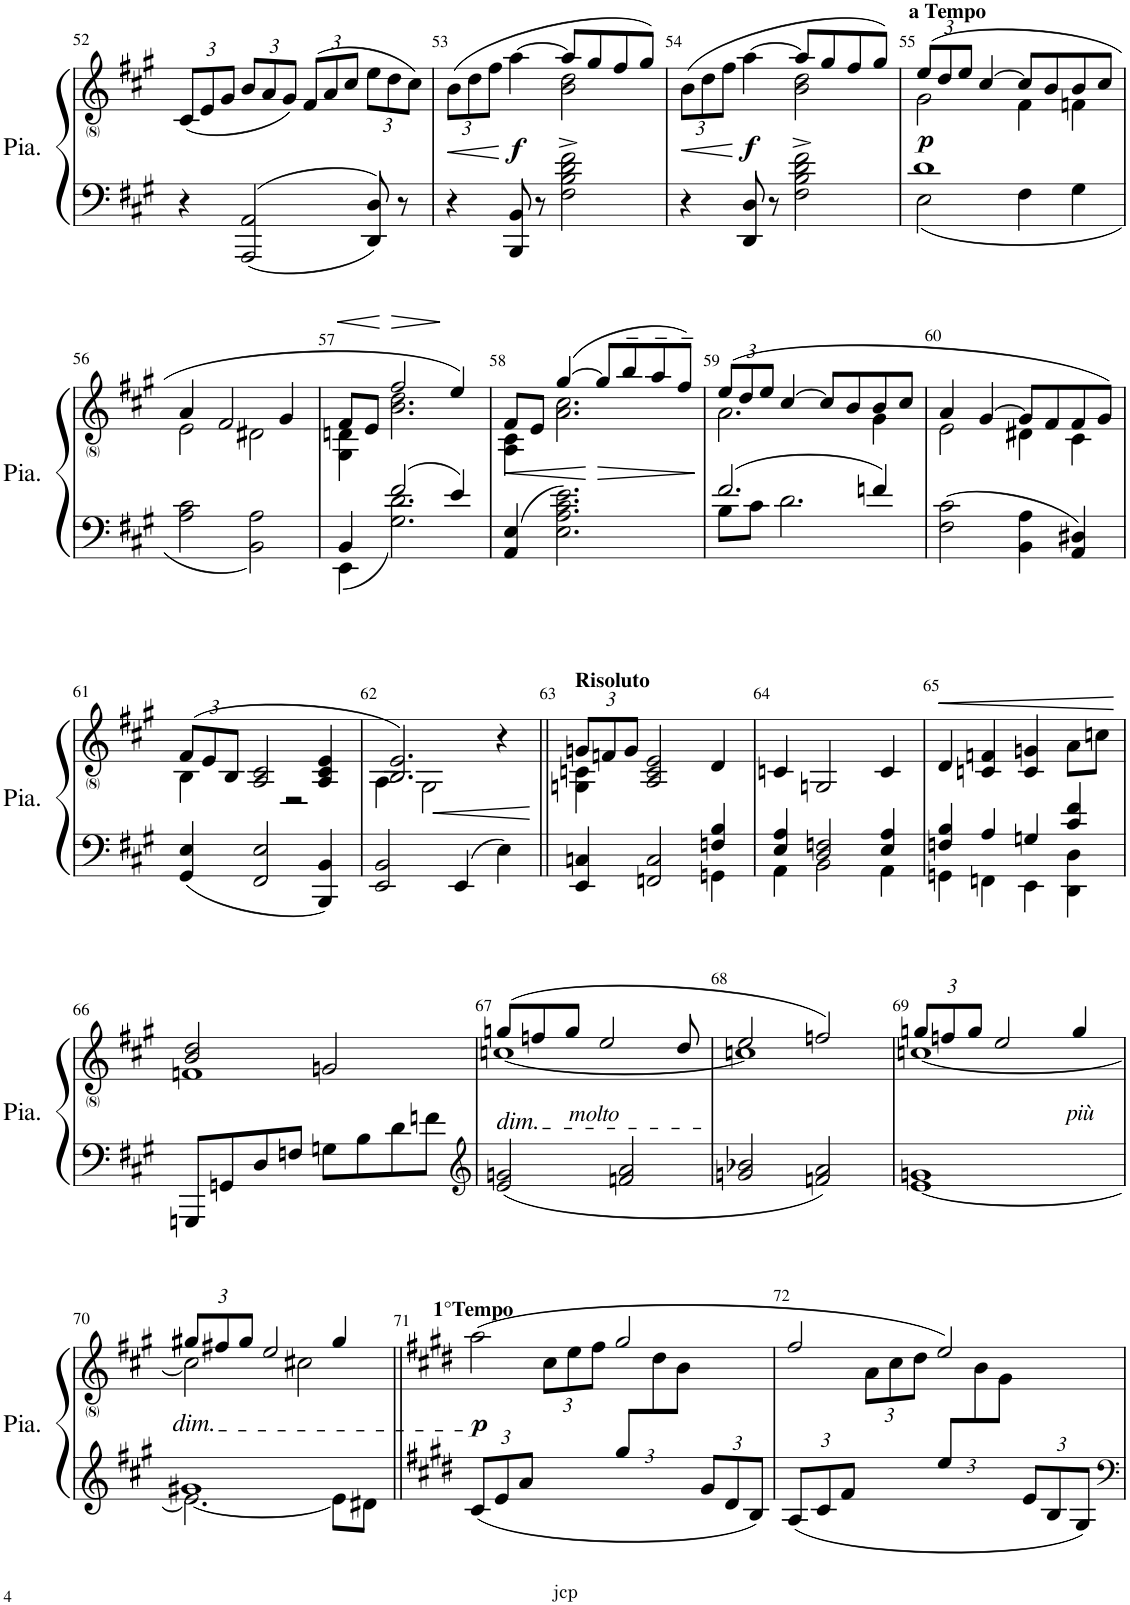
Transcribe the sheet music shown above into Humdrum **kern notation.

**kern	**kern	**dynam
*part1	*part1	*part1
*staff2	*staff1	*staff1/2
*I"Piano	*	*
*I'Pia.	*	*
!!LO:PB:g=z
*clefF4	*clefG2	*
*k[f#c#g#]	*k[f#c#g#]	*
*M4/4	*M4/4	*
*	*Xbrackettup	*
=52	=52	=52
4r	(12c#/L	.
.	12e/	.
.	12g#/J	.
2AAA/ 2AA/	12b/L	.
.	12a/	.
.	12g#/J)	.
.	(12f#/L	.
.	12a/	.
.	12cc#/J	.
8DD/ 8D/	12ee\L	.
.	12dd\	.
8r	.	.
.	12cc#\J)	.
=53	=53	=53
!	!	!LO:HP:b
*	*^	*
4r	(12b\L	2ryy	<
.	12dd\	.	.
.	12ff#\J	.	.
!	!	!	!LO:DY:n=1:b
8BBB/ 8BB/	[4aa\	.	[ f
8r	.	.	.
2F#\^ 2B\^ 2d\^ 2f#\^	8aa/L]	2b\ 2dd\	.
.	8gg#/	.	.
.	8ff#/	.	.
.	8gg#/J)	.	.
=54	=54	=54	=54
!	!	!	!LO:HP:b
4r	(12b\L	2ryy	<
.	12dd\	.	.
.	12ff#\J	.	.
!	!	!	!LO:DY:n=1:b
8DD/ 8D/	[4aa\	.	[ f
8r	.	.	.
2F#\^ 2B\^ 2d\^ 2f#\^	8aa/L]	2b\ 2dd\	.
.	8gg#/	.	.
.	8ff#/	.	.
.	8gg#/J)	.	.
=55	=55	=55	=55
*^	*	*	*
!	!	!LO:TX:a:B:t=a Tempo	!	!
!	!	!	!	!LO:DY:b
1d	2E\	(12ee/L	2g#\	p
.	.	12dd/	.	.
.	.	12ee/J	.	.
.	.	[4cc#/	.	.
.	4F#\	8cc#/L]	4f#\	.
.	.	8b/	.	.
.	4G#\	8b/	4fn\	.
.	.	8cc#/J	.	.
*v	*v	*	*	*
!!LO:LB:g=z	!!
=56	=56	=56	=56
2A\ 2c#\	4a/	2e\	.
.	2f#/	.	.
2BB\ 2A\	.	2d#X\	.
.	4g#/	.	.
=57	=57	=57	=57
*^	*	*	*
!	!	!	!	!LO:HP:b
4BB/	4EE\	8f#/L	4G#\ 4dn\	<
.	.	8e/J	.	.
!	!	!	!	!LO:HP:n=1:b
2f#/	2.G#\ 2.d\	2ff#/	2.b\ 2.dd\	[ >
4e/	.	4ee/)	.	]
*v	*v	*	*	*
=58	=58	=58	=58
!	!	!	!LO:HP:b
4AA/ 4E/	8f#/L	4A\ 4c#\	<
.	8e/J	.	.
2.E\ 2.A\ 2.c#\ 2.e\	([4gg#/	2.a\ 2.cc#\	.
!	!	!	!LO:HP:n=1:b
.	8gg#/L]	.	[ >
.	8bb~/	.	.
.	8aa~/	.	.
.	8ff#~/J)	.	.
*	*v	*v	*
.	.	]
=59	=59	=59
*^	*^	*
2.f#/	8B\L	(12ee/L	2.a\	.
.	.	12dd/	.	.
.	8c#\J	.	.	.
.	.	12ee/J	.	.
.	2.d\	[4cc#/	.	.
.	.	8cc#/L]	.	.
.	.	8b/	.	.
4fn/	.	8b/	4g#\	.
.	.	8cc#/J	.	.
*v	*v	*	*	*
=60	=60	=60	=60
2F#\ 2c#\	4a/	2e\	.
.	[4g#/	.	.
4BB\ 4A\	8g#/L]	4d#X\	.
.	8f#/	.	.
4AA/ 4D#X/	8f#/	4c#\	.
.	8g#/J)	.	.
!!LO:LB:g=z	!!
=61	=61	=61	=61
4GG#/ 4E/	(12f#/L	4B\	.
.	12e/	.	.
.	12B/J	.	.
2FF#/ 2E/	2A/ 2c#/	4ryy	.
.	.	2r	.
4BBB/ 4BB/	4A/ 4c#/ 4e/	.	.
=62	=62	=62	=62
2EE/ 2BB/	2.B/ 2.e/)	4A\	.
!	!	!	!LO:HP:b
.	.	2G#\	<
4EE/	.	.	.
4E\	4r	4ryy	.
=63||	=63||	=63||	=63||
*^	*	*	*
!	!	!LO:TX:a:B:t=Risoluto	!	!
4EE/ 4Cn/	2.ryy	12gn/L	4Gn\ 4cn\	.
.	.	12fn/	.	.
.	.	12g/J	.	.
2FFn/ 2C/	.	2A/ 2c/ 2e/	2.ryy	.
4Fn/ 4B/	4GGn\	4d/	.	.
*	*	*v	*v	*
=64	=64	=64	=64
4E/ 4A/	4AA\	4cn/	.
2D/ 2Fn/	2BB\	2Gn/	.
4E/ 4A/	4AA\	4c/	.
=65	=65	=65	=65
4Fn/ 4B/	4GGn\	4d/	.
4A/	4FFn\	4cn/ 4fn/	.
4Gn/	4EE\	4c/ 4gn/	.
4c#/ 4f#/	4DD\ 4D\	8a\L	.
.	.	8ccn\J	.
*v	*v	*	*
.	.	[
!!LO:LB:g=z
=66	=66	=66
*	*^	*
8GGGn/L	2b/ 2dd/	1fn	.
8GGn/	.	.	.
8D/	.	.	.
8Fn/J	.	.	.
8Gn\L	2gn/	.	.
8B\	.	.	.
8d\	.	.	.
8fn\J	.	.	.
=67	=67	=67	=67
*clefG2	*	*	*
!	!LO:TX:b:i:t=dim.	!	!
2e/ 2gn/	(8ggn/L	[1ccn	.
.	8ffn/	.	.
!	!LO:TX:b:i:t=molto	!	!
.	8gg/J	.	.
.	2ee/	.	.
2fn/ 2a/	.	.	.
.	8dd/	.	.
=68	=68	=68	=68
2gn/ 2b-X/	2ee/	1ccn]	.
2fn/ 2a/	2ffn/)	.	.
=69	=69	=69	=69
*^	*	*	*
1gn	[1e	12ggn/L	[1ccn	.
.	.	12ffn/	.	.
.	.	12gg/J	.	.
.	.	2ee/	.	.
!	!	!LO:TX:b:i:t=più	!	!
.	.	4gg/	.	.
!!LO:LB:g=z	!!
=70	=70	=70	=70	=70
!	!	!LO:TX:b:i:t=dim.	!	!
1g#X	2.e\_	12gg#X/L	2cc\]	.
.	.	12ff#X/	.	.
.	.	12gg#/J	.	.
.	.	2ee/	.	.
.	.	.	2cc#X\	.
.	8e\L]	4gg#/	.	.
.	8d#X\J	.	.	.
*v	*v	*	*	*
=71||	=71||	=71||	=71||
*k[f#c#g#d#]	*k[f#c#g#d#]	*	*
*Xbrackettup	*	*	*
*^	*	*	*
!	!	!LO:TX:a:B:t=1°Tempo	!	!
!	!	!	!	!LO:DY:b
*v	*v	*	*	*
12c#/L	(2aa\	4ryy	p
12e/	.	.	.
12a/J	.	.	.
4ryy	.	12cc#\L	.
.	.	12ee\	.
.	.	12ff#\J	.
12gg#/L	2gg#/	12ryy	.
6ryy	.	12dd#\	.
.	.	12b\J	.
12g#/L	.	4ryy	.
12d#/	.	.	.
12B/J	.	.	.
=72	=72	=72	=72
12A/L	2ff#/	4ryy	.
12c#/	.	.	.
12f#/J	.	.	.
4ryy	.	12a\L	.
.	.	12cc#\	.
.	.	12dd#\J	.
12ee/L	2ee/)	12ryy	.
6ryy	.	12b\	.
.	.	12g#\J	.
12e/L	.	4ryy	.
12B/	.	.	.
12G#/J	.	.	.
*	*v	*v	*
=	=	=
*-	*-	*-
